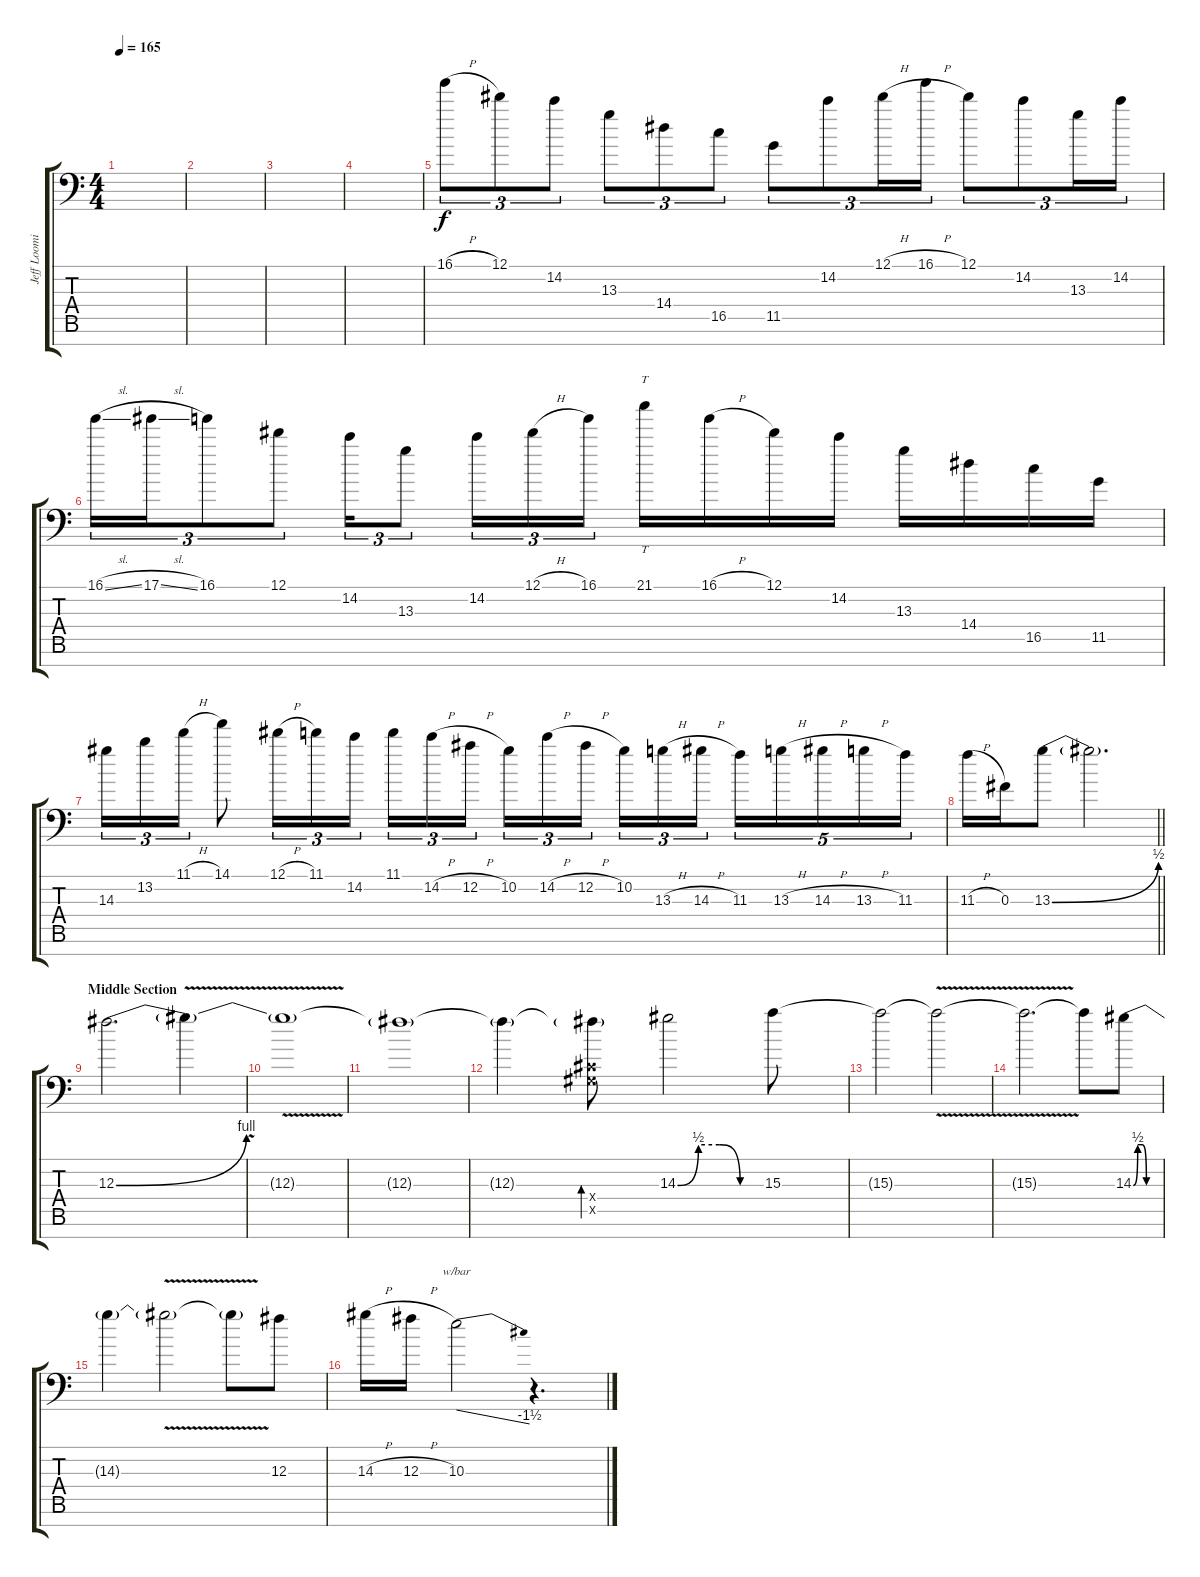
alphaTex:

\track ("Jeff Loomis Lead Gtr" "Jeff Loomi") {instrument distortionguitar}
\staff {score tabs}
\tuning (Eb4 Bb3 Gb3 Db3 Ab2 Eb2 Bb1) {hide}
\ts (4 4)
\tempo 165
\clef f4
\ks c
|
|
|
|
16.1{h}.8{tu (3 2)} 12.1.8{tu (3 2)} 14.2.8{tu (3 2)} 13.3.8{tu (3 2)} 14.4.8{tu (3 2)} 16.5.8{tu (3 2)} 11.5.8{tu (3 2)} 14.2.8{tu (3 2)} 12.1{h}.16{tu (3 2)} 16.1{h}.16{tu (3 2)} 12.1.8{tu (3 2)} 14.2.8{tu (3 2)} 13.3.16{tu (3 2)} 14.2.16{tu (3 2)} |
16.1{sl}.16{tu (3 2)} 17.1{sl}.16{tu (3 2)} 16.1.8{tu (3 2)} 12.1.8{tu (3 2)} 14.2.16{tu (3 2)} 13.3.8{tu (3 2)} 14.2.16{tu (3 2)} 12.1{h}.16{tu (3 2)} 16.1.16{tu (3 2)} 21.1.16{tt} 16.1{h}.16 12.1.16 14.2.16 13.3.16 14.4.16 16.5.16 11.5.16 |
14.3.16{tu (3 2)} 13.2.16{tu (3 2)} 11.1{h}.16{tu (3 2)} 14.1.8 12.1{h}.16{tu (3 2)} 11.1.16{tu (3 2)} 14.2.16{tu (3 2) beam splitsecondary} 11.1.16{tu (3 2)} 14.2{h}.16{tu (3 2)} 12.2{h}.16{tu (3 2)} 10.2.16{tu (3 2)} 14.2{h}.16{tu (3 2)} 12.2{h}.16{tu (3 2) beam splitsecondary} 10.2.16{tu (3 2)} 13.3{h}.16{tu (3 2)} 14.3{h}.16{tu (3 2)} 11.3.16{tu (5 4)} 13.3{h}.16{tu (5 4)} 14.3{h}.16{tu (5 4)} 13.3{h}.16{tu (5 4)} 11.3.16{tu (5 4)} |
\barLineRight lightlight
11.3{h}.16 0.3.16 13.3{be (bend 0 0 60 2)}.8 13.3{t}.2{d} |
\section ("" "Middle Section")
12.3{be (bend 0 0 60 4)}.2{d} 12.3{v t}.4 |
12.3{t}.1 |
12.3{t}.1 |
12.3{t}.4 (12.3{t} 0.4{x} 0.5{x}).8{bd 120} 14.3{be (custom 0 0 15 2 30 2 45 0 60 0)}.2 15.3.8 |
15.3{t}.2 15.3{v t}.2 |
15.3{t}.2{d} 15.3{t}.8 14.3{be (custom 0 0 10 2 20 2 30 0 60 0)}.8 |
14.3{t}.4 14.3{v t}.2 14.3{t}.8 12.3.8 |
14.3{h}.16 12.3{h}.16 10.3.2{tbe (dive default 0 0 60 -6)} r.4{d}
